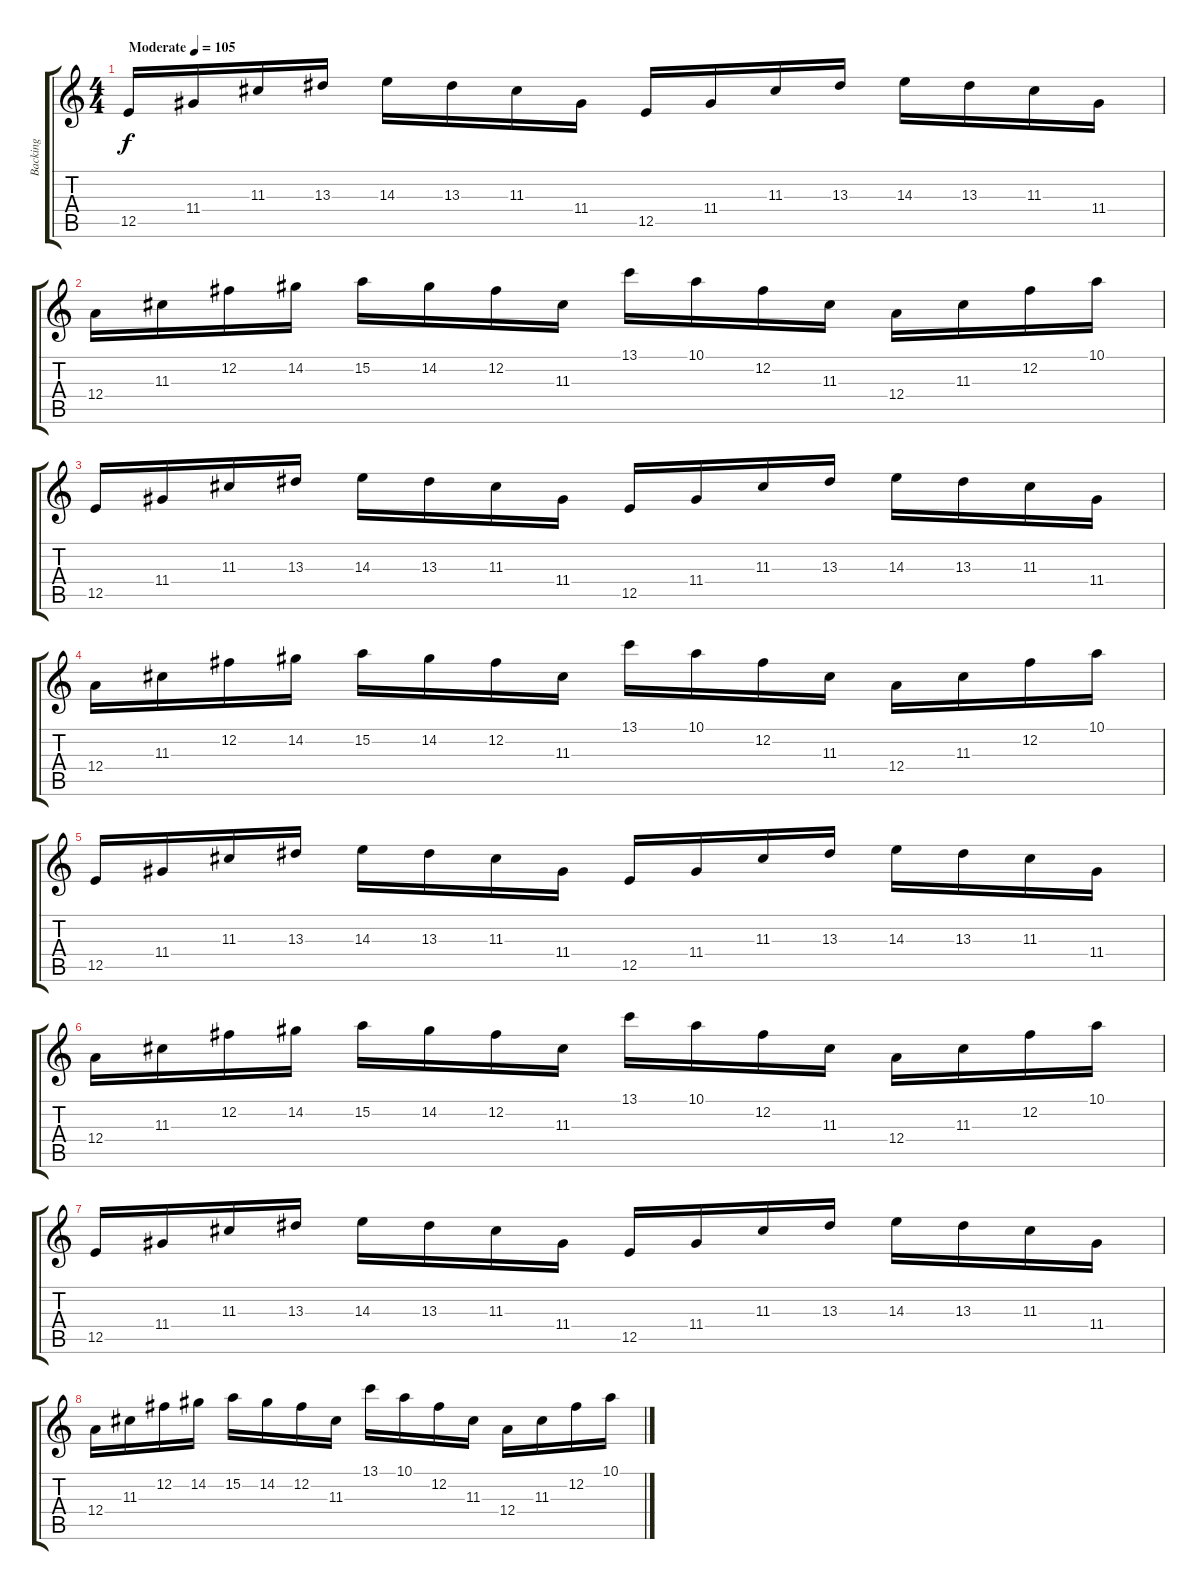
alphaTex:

\track ("Backing" "Backing") {instrument overdrivenguitar}
\staff {score tabs}
\tuning (B3 Gb3 D3 A2 E2 B1) {hide}
\ts (4 4)
\tempo (105 "Moderate")
\clef g2
\ks c
12.5.16{dy f instrument overdrivenguitar} 11.4.16 11.3.16 13.3.16 14.3.16 13.3.16 11.3.16 11.4.16 12.5.16 11.4.16 11.3.16 13.3.16 14.3.16 13.3.16 11.3.16 11.4.16 |
12.4.16 11.3.16 12.2.16 14.2.16 15.2.16 14.2.16 12.2.16 11.3.16 13.1.16 10.1.16 12.2.16 11.3.16 12.4.16 11.3.16 12.2.16 10.1.16 |
12.5.16 11.4.16 11.3.16 13.3.16 14.3.16 13.3.16 11.3.16 11.4.16 12.5.16 11.4.16 11.3.16 13.3.16 14.3.16 13.3.16 11.3.16 11.4.16 |
12.4.16 11.3.16 12.2.16 14.2.16 15.2.16 14.2.16 12.2.16 11.3.16 13.1.16 10.1.16 12.2.16 11.3.16 12.4.16 11.3.16 12.2.16 10.1.16 |
12.5.16 11.4.16 11.3.16 13.3.16 14.3.16 13.3.16 11.3.16 11.4.16 12.5.16 11.4.16 11.3.16 13.3.16 14.3.16 13.3.16 11.3.16 11.4.16 |
12.4.16 11.3.16 12.2.16 14.2.16 15.2.16 14.2.16 12.2.16 11.3.16 13.1.16 10.1.16 12.2.16 11.3.16 12.4.16 11.3.16 12.2.16 10.1.16 |
12.5.16 11.4.16 11.3.16 13.3.16 14.3.16 13.3.16 11.3.16 11.4.16 12.5.16 11.4.16 11.3.16 13.3.16 14.3.16 13.3.16 11.3.16 11.4.16 |
12.4.16 11.3.16 12.2.16 14.2.16 15.2.16 14.2.16 12.2.16 11.3.16 13.1.16 10.1.16 12.2.16 11.3.16 12.4.16 11.3.16 12.2.16 10.1.16
